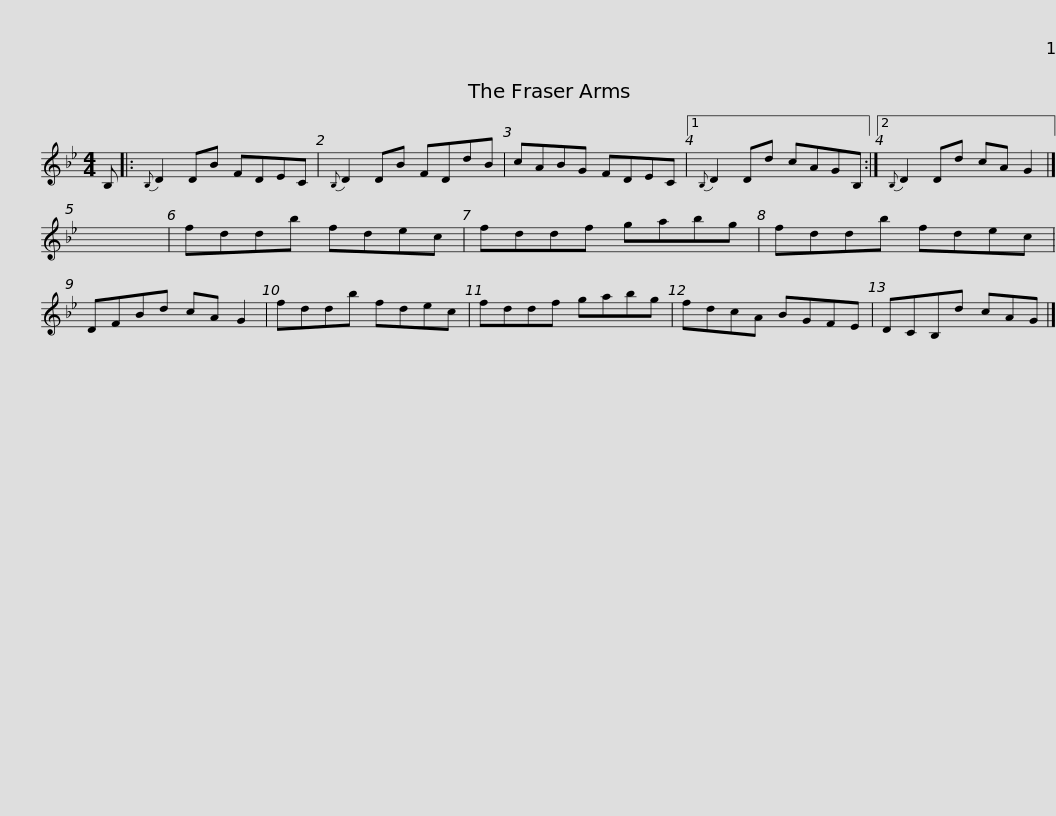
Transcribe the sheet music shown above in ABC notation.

X:1
L:1/8
M:4/4
I:linebreak $
K:Gmin
V:1 treble
V:1
 B, |:{B,} D2 DB FDEC |{B,} D2 DB FDdB | cABG FDEC |1{B,} D2 Dd cAGB, :|2 %5
{B,} D2 Dd cA G2 |]$ x8 | fddb fdec | fddf gabg | fddb fdec | %10
 DFBd cA G2 | fddb fdec |$ fddf gabg | fdcA BGFE | DCB,d cAG |] %15
